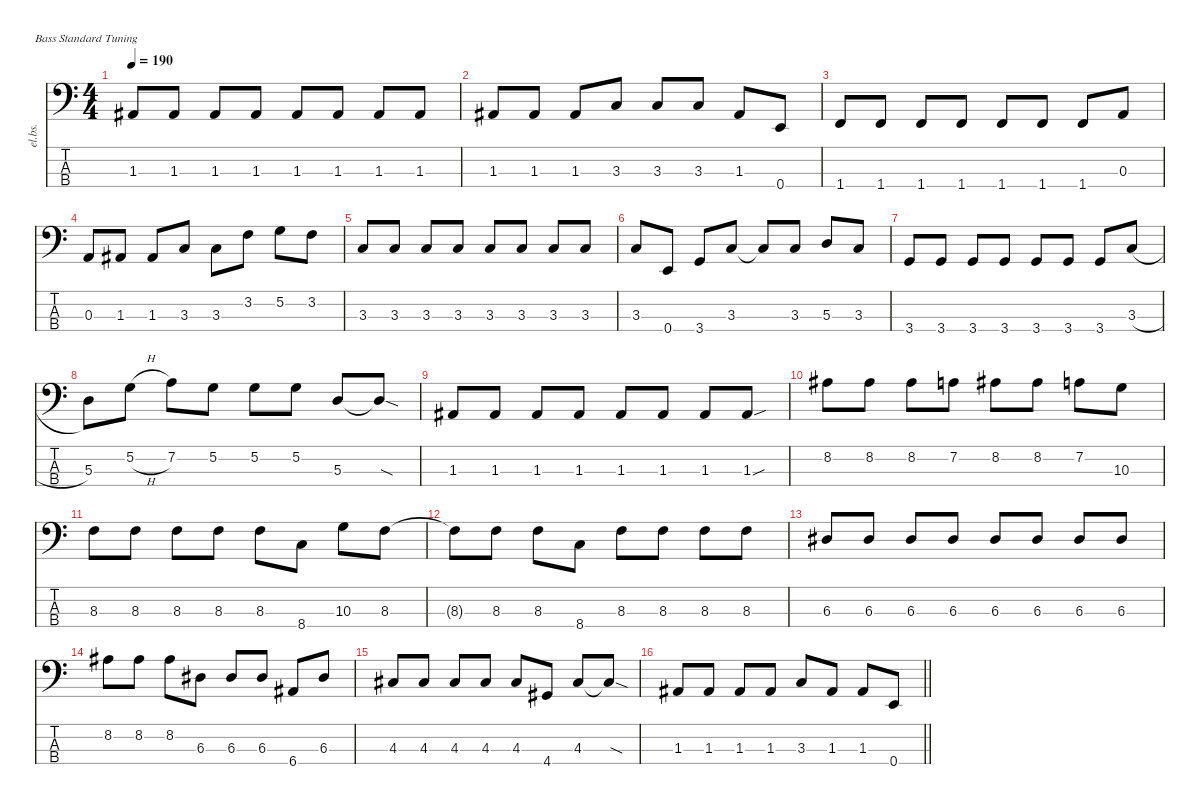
\defaultSystemsLayout 4
\hideDynamics
\bracketExtendMode nobrackets
\track ("Electric Bass" "el.bs.") {instrument electricbassfinger}
\staff {score tabs}
\tuning (G2 D2 A1 E1)
\ts (4 4)
\tempo 190
\clef f4
\ks c
1.3{t acc #}.8{dy mf beam Up} 1.3{acc #}.8{beam Up} 1.3{acc #}.8{beam Up} 1.3{acc #}.8{beam Up} 1.3{acc #}.8{beam Up} 1.3{acc #}.8{beam Up} 1.3{acc #}.8{beam Up} 1.3{acc #}.8{beam Up} |
1.3{acc #}.8{beam Up} 1.3{acc #}.8{beam Up} 1.3{acc #}.8{beam Up} 3.3.8{beam Up} 3.3.8{beam Up} 3.3.8{beam Up} 1.3{acc #}.8{beam Up} 0.4.8{beam Up} |
1.4.8{beam Up} 1.4.8{beam Up} 1.4.8{beam Up} 1.4.8{beam Up} 1.4.8{beam Up} 1.4.8{beam Up} 1.4.8{beam Up} 0.3.8{beam Up} |
0.3.8{beam Up} 1.3{acc #}.8{beam Up} 1.3{acc #}.8{beam Up} 3.3.8{beam Up} 3.3.8{beam Down} 3.2.8{beam Down} 5.2.8{beam Down} 3.2.8{beam Down} |
3.3.8{beam Up} 3.3.8{beam Up} 3.3.8{beam Up} 3.3.8{beam Up} 3.3.8{beam Up} 3.3.8{beam Up} 3.3.8{beam Up} 3.3.8{beam Up} |
3.3.8{beam Up} 0.4.8{beam Up} 3.4.8{beam Up} 3.3.8{beam Up} 3.3{t}.8{beam Up} 3.3.8{beam Up} 5.3.8{beam Up} 3.3.8{beam Up} |
3.4.8{beam Up} 3.4.8{beam Up} 3.4.8{beam Up} 3.4.8{beam Up} 3.4.8{beam Up} 3.4.8{beam Up} 3.4.8{beam Up} 3.3{h}.8{beam Up} |
5.3.8{beam Down} 5.2{h}.8{beam Down} 7.2.8{beam Down} 5.2.8{beam Down} 5.2.8{beam Down} 5.2.8{beam Down} 5.3.8{beam Up} 5.3{sod t}.8{beam Up} |
1.3{acc #}.8{beam Up} 1.3{acc #}.8{beam Up} 1.3{acc #}.8{beam Up} 1.3{acc #}.8{beam Up} 1.3{acc #}.8{beam Up} 1.3{acc #}.8{beam Up} 1.3{acc #}.8{beam Up} 1.3{sou acc #}.8{beam Up} |
8.2{acc #}.8{beam Down} 8.2{acc #}.8{beam Down} 8.2{acc #}.8{beam Down} 7.2.8{beam Down} 8.2{acc #}.8{beam Down} 8.2{acc #}.8{beam Down} 7.2.8{beam Down} 10.3.8{beam Down} |
8.3.8{beam Down} 8.3.8{beam Down} 8.3.8{beam Down} 8.3.8{beam Down} 8.3.8{beam Down} 8.4.8{beam Down} 10.3.8{beam Down} 8.3.8{beam Down} |
8.3{t}.8{beam Down} 8.3.8{beam Down} 8.3.8{beam Down} 8.4.8{beam Down} 8.3.8{beam Down} 8.3.8{beam Down} 8.3.8{beam Down} 8.3.8{beam Down} |
6.3{acc #}.8{beam Up} 6.3{acc #}.8{beam Up} 6.3{acc #}.8{beam Up} 6.3{acc #}.8{beam Up} 6.3{acc #}.8{beam Up} 6.3{acc #}.8{beam Up} 6.3{acc #}.8{beam Up} 6.3{acc #}.8{beam Up} |
8.2{acc #}.8{beam Down} 8.2{acc #}.8{beam Down} 8.2{acc #}.8{beam Down} 6.3{acc #}.8{beam Down} 6.3{acc #}.8{beam Up} 6.3{acc #}.8{beam Up} 6.4{acc #}.8{beam Up} 6.3{acc #}.8{beam Up} |
4.3{acc #}.8{beam Up} 4.3{acc #}.8{beam Up} 4.3{acc #}.8{beam Up} 4.3{acc #}.8{beam Up} 4.3{acc #}.8{beam Up} 4.4{acc #}.8{beam Up} 4.3{acc #}.8{beam Up} 4.3{sod t acc #}.8{beam Up} |
\barLineRight lightlight
1.3{acc #}.8{beam Up} 1.3{acc #}.8{beam Up} 1.3{acc #}.8{beam Up} 1.3{acc #}.8{beam Up} 3.3.8{beam Up} 1.3{acc #}.8{beam Up} 1.3{acc #}.8{beam Up} 0.4.8{beam Up}
